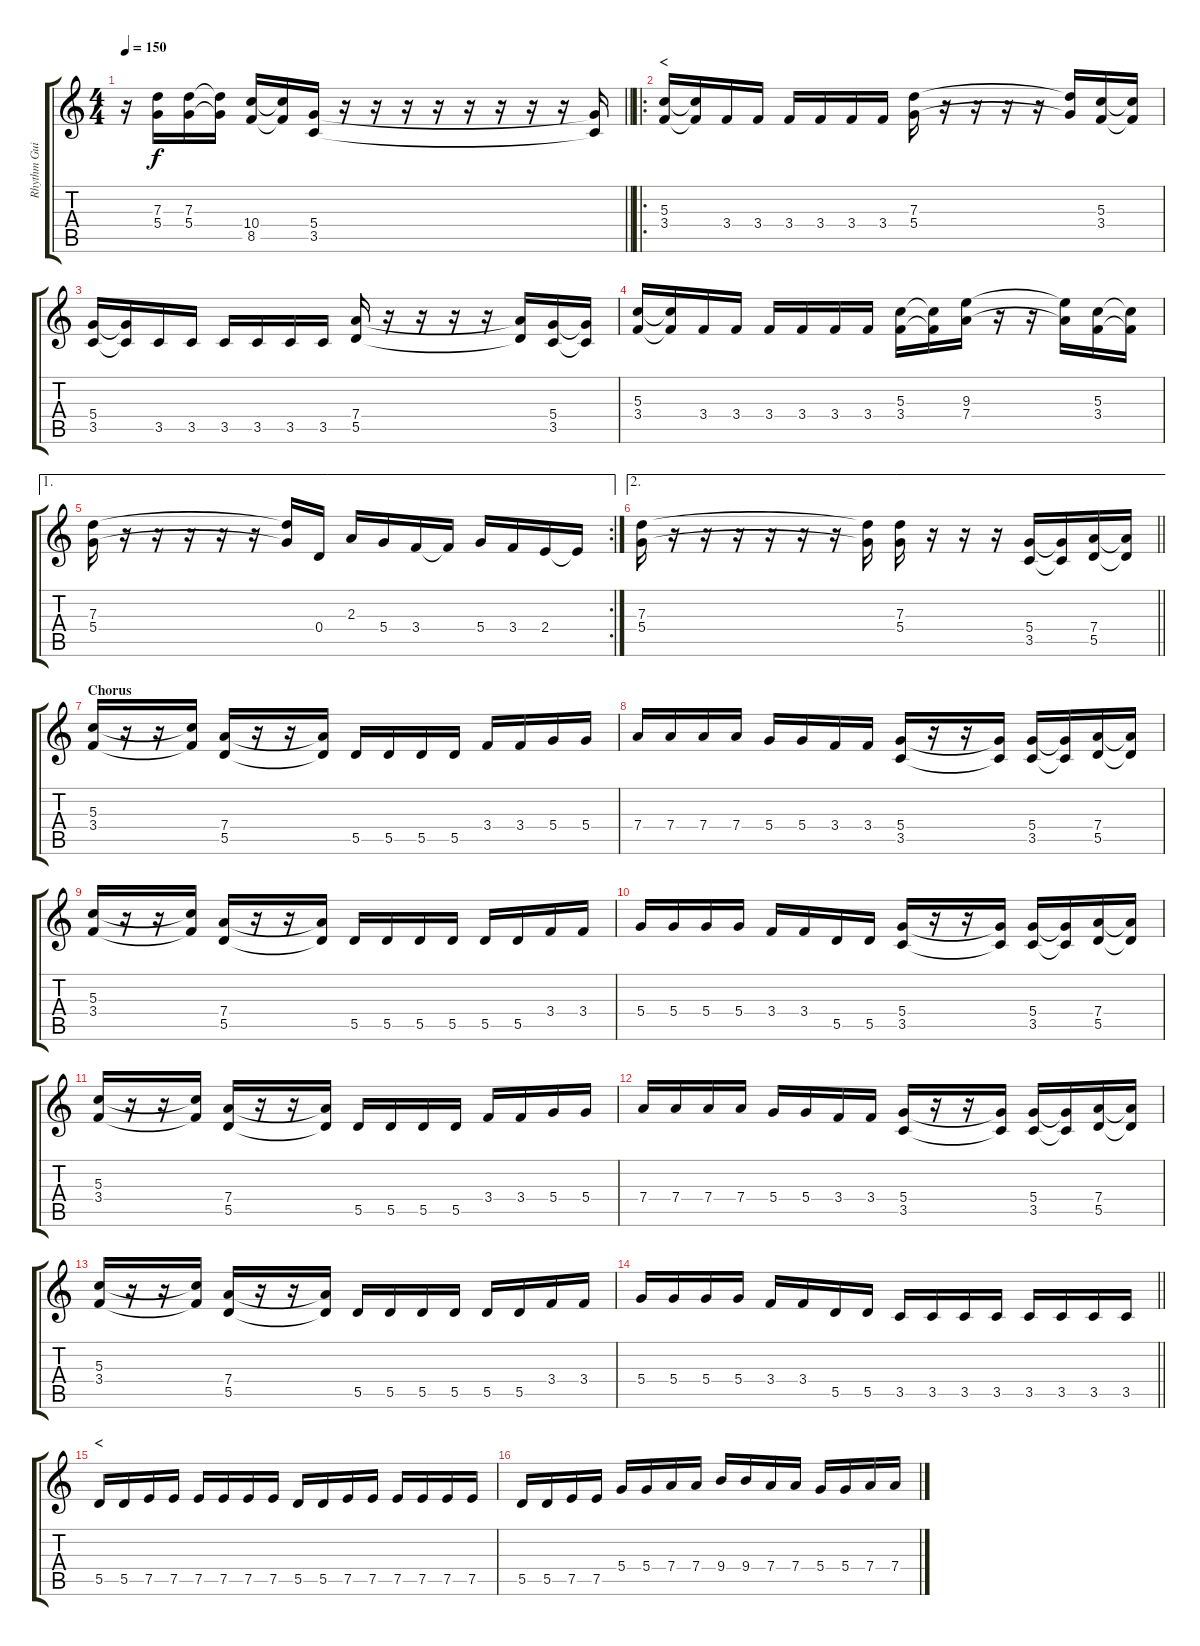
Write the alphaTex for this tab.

\track ("Rhythm Guitar" "Rhythm Gui") {instrument distortionguitar}
\staff {score tabs}
\tuning (E4 B3 G3 D3 A2 E2) {hide}
\ts (4 4)
\tempo 150
\clef g2
\barLineRight lightlight
\ks c
r.16{dy f} (7.3{t} 5.4{t}).16 (7.3 5.4).16 (7.3{t} 5.4{t}).16 (10.4 8.5).16 (10.4{t} 8.5{t}).16 (5.4 3.5).16 r.16 r.16 r.16 r.16 r.16 r.16 r.16 r.16 (5.4{t} 3.5{t}).16 |
\ro
\section ("" "<")
(5.3 3.4).16 (5.3{t} 3.4{t}).16 3.4.16 3.4.16 3.4.16 3.4.16 3.4.16 3.4.16 (7.3 5.4).16 r.16 r.16 r.16 r.16 (7.3{t} 5.4{t}).16 (5.3 3.4).16 (5.3{t} 3.4{t}).16 |
(5.4 3.5).16 (5.4{t} 3.5{t}).16 3.5.16 3.5.16 3.5.16 3.5.16 3.5.16 3.5.16 (7.4 5.5).16 r.16 r.16 r.16 r.16 (7.4{t} 5.5{t}).16 (5.4 3.5).16 (5.4{t} 3.5{t}).16 |
(5.3 3.4).16 (5.3{t} 3.4{t}).16 3.4.16 3.4.16 3.4.16 3.4.16 3.4.16 3.4.16 (5.3 3.4).16 (5.3{t} 3.4{t}).16 (9.3 7.4).16 r.16 r.16 (9.3{t} 7.4{t}).16 (5.3 3.4).16 (5.3{t} 3.4{t}).16 |
\ae 1
\rc 2
(7.3 5.4).16 r.16 r.16 r.16 r.16 r.16 (7.3{t} 5.4{t}).16 0.4.16 2.3.16 5.4.16 3.4.16 3.4{t}.16 5.4.16 3.4.16 2.4.16 2.4{t}.16 |
\ae 2
\barLineRight lightlight
(7.3 5.4).16 r.16 r.16 r.16 r.16 r.16 r.16 (7.3{t} 5.4{t}).16 (7.3 5.4).16 r.16 r.16 r.16 (5.4 3.5).16 (5.4{t} 3.5{t}).16 (7.4 5.5).16 (7.4{t} 5.5{t}).16 |
\section ("" "Chorus")
(5.3 3.4).16 r.16 r.16 (5.3{t} 3.4{t}).16 (7.4 5.5).16 r.16 r.16 (7.4{t} 5.5{t}).16 5.5.16 5.5.16 5.5.16 5.5.16 3.4.16 3.4.16 5.4.16 5.4.16 |
7.4.16 7.4.16 7.4.16 7.4.16 5.4.16 5.4.16 3.4.16 3.4.16 (5.4 3.5).16 r.16 r.16 (5.4{t} 3.5{t}).16 (5.4 3.5).16 (5.4{t} 3.5{t}).16 (7.4 5.5).16 (7.4{t} 5.5{t}).16 |
(5.3 3.4).16 r.16 r.16 (5.3{t} 3.4{t}).16 (7.4 5.5).16 r.16 r.16 (7.4{t} 5.5{t}).16 5.5.16 5.5.16 5.5.16 5.5.16 5.5.16 5.5.16 3.4.16 3.4.16 |
5.4.16 5.4.16 5.4.16 5.4.16 3.4.16 3.4.16 5.5.16 5.5.16 (5.4 3.5).16 r.16 r.16 (5.4{t} 3.5{t}).16 (5.4 3.5).16 (5.4{t} 3.5{t}).16 (7.4 5.5).16 (7.4{t} 5.5{t}).16 |
(5.3 3.4).16 r.16 r.16 (5.3{t} 3.4{t}).16 (7.4 5.5).16 r.16 r.16 (7.4{t} 5.5{t}).16 5.5.16 5.5.16 5.5.16 5.5.16 3.4.16 3.4.16 5.4.16 5.4.16 |
7.4.16 7.4.16 7.4.16 7.4.16 5.4.16 5.4.16 3.4.16 3.4.16 (5.4 3.5).16 r.16 r.16 (5.4{t} 3.5{t}).16 (5.4 3.5).16 (5.4{t} 3.5{t}).16 (7.4 5.5).16 (7.4{t} 5.5{t}).16 |
(5.3 3.4).16 r.16 r.16 (5.3{t} 3.4{t}).16 (7.4 5.5).16 r.16 r.16 (7.4{t} 5.5{t}).16 5.5.16 5.5.16 5.5.16 5.5.16 5.5.16 5.5.16 3.4.16 3.4.16 |
\barLineRight lightlight
5.4.16 5.4.16 5.4.16 5.4.16 3.4.16 3.4.16 5.5.16 5.5.16 3.5.16 3.5.16 3.5.16 3.5.16 3.5.16 3.5.16 3.5.16 3.5.16 |
\section ("" "<")
5.5.16 5.5.16 7.5.16 7.5.16 7.5.16 7.5.16 7.5.16 7.5.16 5.5.16 5.5.16 7.5.16 7.5.16 7.5.16 7.5.16 7.5.16 7.5.16 |
5.5.16 5.5.16 7.5.16 7.5.16 5.4.16 5.4.16 7.4.16 7.4.16 9.4.16 9.4.16 7.4.16 7.4.16 5.4.16 5.4.16 7.4.16 7.4.16
